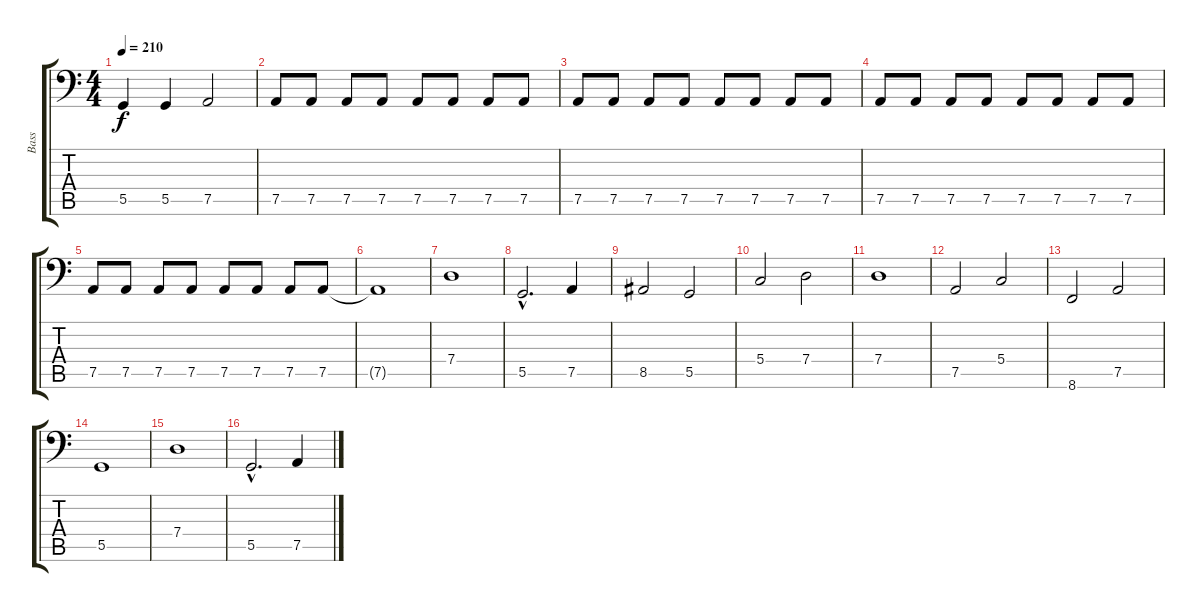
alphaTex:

\track ("Bass" "Bass") {instrument electricbasspick}
\staff {score tabs}
\tuning (A2 E2 C2 G1 D1 A0) {hide}
\ts (4 4)
\tempo 210
\clef f4
\ks c
5.5.4{dy f} 5.5.4 7.5.2 |
7.5.8 7.5.8 7.5.8 7.5.8 7.5.8 7.5.8 7.5.8 7.5.8 |
7.5.8 7.5.8 7.5.8 7.5.8 7.5.8 7.5.8 7.5.8 7.5.8 |
7.5.8 7.5.8 7.5.8 7.5.8 7.5.8 7.5.8 7.5.8 7.5.8 |
7.5.8 7.5.8 7.5.8 7.5.8 7.5.8 7.5.8 7.5.8 7.5.8 |
7.5{t}.1 |
7.4.1 |
5.5{hac}.2{d} 7.5.4 |
8.5.2 5.5.2 |
5.4.2 7.4.2 |
7.4.1 |
7.5.2 5.4.2 |
8.6.2 7.5.2 |
5.5.1 |
7.4.1 |
5.5{hac}.2{d} 7.5.4
